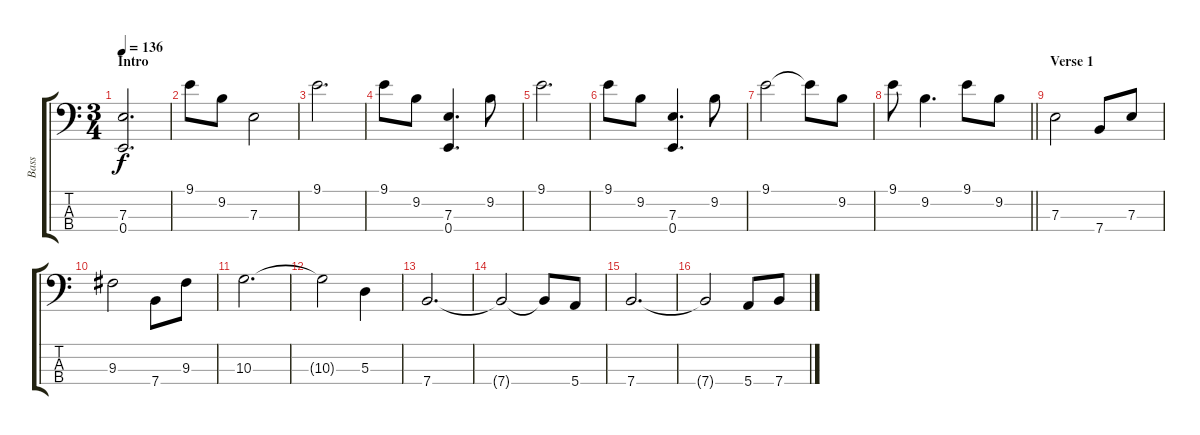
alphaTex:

\track ("Bass" "Bass") {instrument electricbasspick}
\staff {score tabs}
\tuning (G2 D2 A1 E1) {hide}
\ts (3 4)
\section ("" "Intro")
\tempo 136
\clef f4
\ks c
(7.3 0.4).2{d dy f instrument electricbasspick} |
9.1.8 9.2.8 7.3.2 |
9.1.2{d} |
9.1.8 9.2.8 (7.3 0.4).4{d} 9.2.8 |
9.1.2{d} |
9.1.8 9.2.8 (7.3 0.4).4{d} 9.2.8 |
9.1.2 9.1{t}.8 9.2.8 |
\barLineRight lightlight
9.1.8 9.2.4{d} 9.1.8 9.2.8 |
\section ("" "Verse 1")
7.3.2 7.4.8 7.3.8 |
9.3.2 7.4.8 9.3.8 |
10.3.2{d} |
10.3{t}.2 5.3.4 |
7.4.2{d} |
7.4{t}.2 7.4{t}.8 5.4.8 |
7.4.2{d} |
7.4{t}.2 5.4.8 7.4.8
